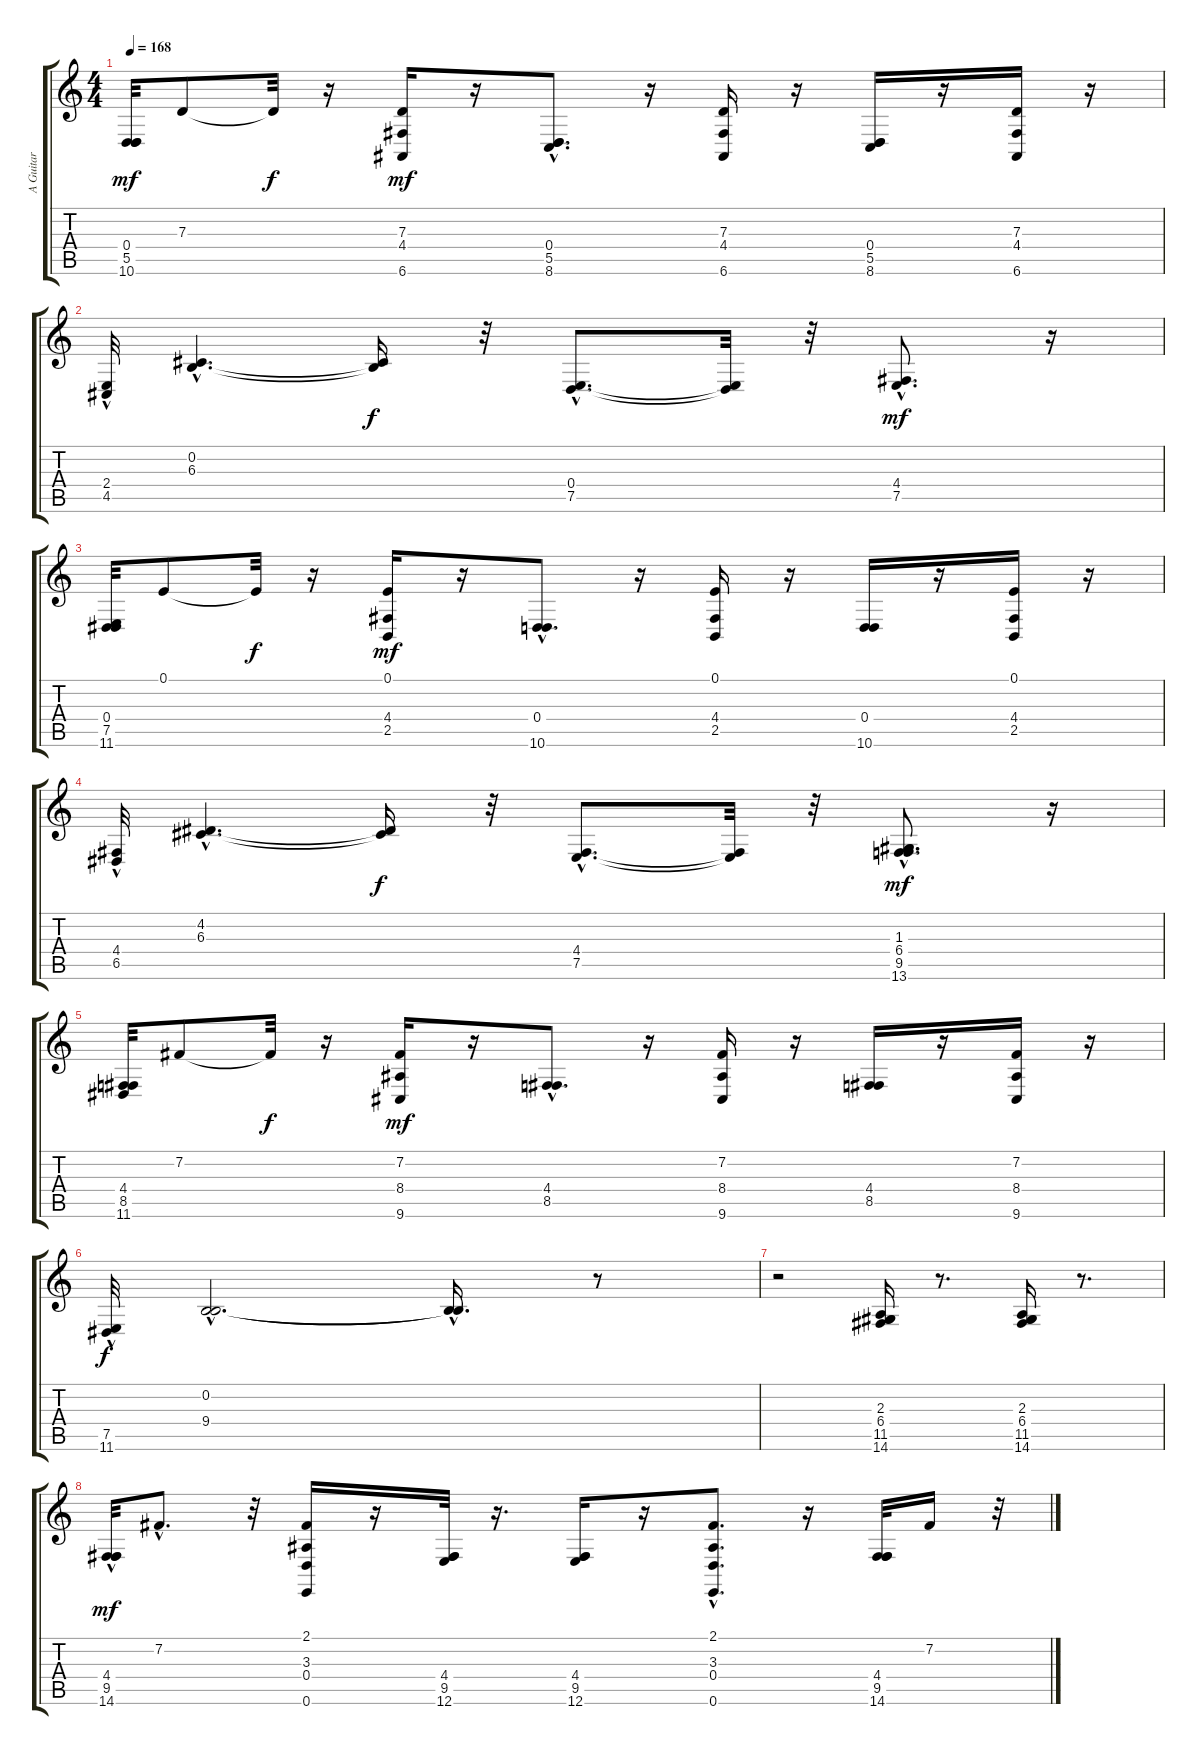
\track ("A Guitar" "A Guitar") {instrument guitarfretnoise}
\staff {score tabs}
\tuning (E4 B3 G3 D3 A2 E2) {hide}
\ts (4 4)
\tempo 168
\clef g2
\ks c
(0.4 5.5 10.6).32{dy mf} 7.3.8 7.3{t}.32{dy f} r.16 (7.3 4.4 6.6).16{dy mf} r.16 (0.4{hac} 5.5{hac} 8.6{hac}).8{d} r.16 (7.3 4.4 6.6).16 r.16 (0.4 5.5 8.6).16 r.16 (7.3 4.4 6.6).16 r.16 |
(2.4{hac} 4.5{hac}).32 (0.2{hac} 6.3{hac}).4{d} (0.2{t} 6.3{t}).16{dy f} r.32 (0.4{hac} 7.5{hac}).8{d} (0.4{t} 7.5{t}).32 r.32 (4.4{hac} 7.5{hac}).8{d dy mf} r.16 |
(0.4 7.5 11.6).32 0.1.8 0.1{t}.32{dy f} r.16 (0.1 4.4 2.5).16{dy mf} r.16 (0.4{hac} 10.6{hac}).8{d} r.16 (0.1 4.4 2.5).16 r.16 (0.4 10.6).16 r.16 (0.1 4.4 2.5).16 r.16 |
(4.4{hac} 6.5{hac}).32 (4.2{hac} 6.3{hac}).4{d} (4.2{t} 6.3{t}).16{dy f} r.32 (4.4{hac} 7.5{hac}).8{d} (4.4{t} 7.5{t}).32 r.32 (1.3{hac} 6.4{hac} 9.5{hac} 13.6{hac}).8{d dy mf} r.16 |
(4.4 8.5 11.6).32 7.2.8 7.2{t}.32{dy f} r.16 (7.2 8.4 9.6).16{dy mf} r.16 (4.4{hac} 8.5{hac}).8{d} r.16 (7.2 8.4 9.6).16 r.16 (4.4 8.5).16 r.16 (7.2 8.4 9.6).16 r.16 |
(7.5{hac} 11.6{hac}).32{dy f} (0.2{hac} 9.4{hac}).2{d} (0.2{hac t} 9.4{hac t}).16{d} r.8 |
r.2 (2.3 6.4 11.5 14.6).16 r.8{d} (2.3 6.4 11.5 14.6).16 r.8{d} |
(4.4{hac} 9.5{hac} 14.6{hac}).32{dy mf} 7.2{hac}.8{d} r.32 (2.1 3.3 0.4 0.6).16 r.16 (4.4 9.5 12.6).32 r.16{d} (4.4 9.5 12.6).16 r.16 (2.1{hac} 3.3{hac} 0.4{hac} 0.6{hac}).8{d} r.16 (4.4 9.5 14.6).32 7.2.16 r.32
